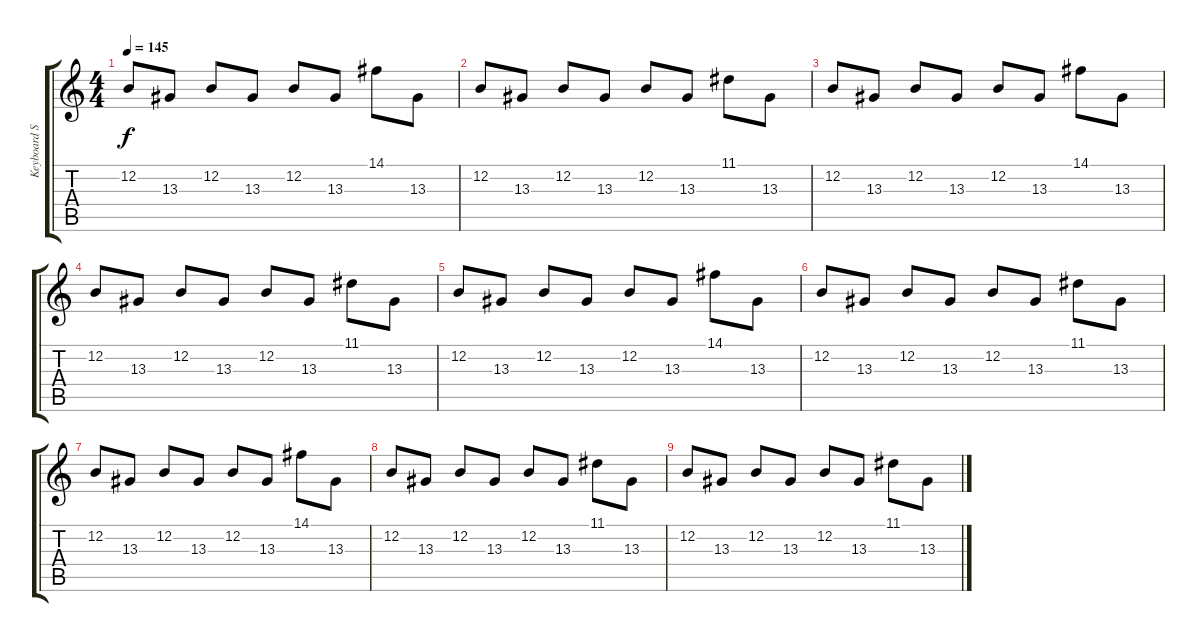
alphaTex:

\track ("Keyboard Synth" "Keyboard S") {instrument lead2sawtooth}
\staff {score tabs}
\tuning (E4 B3 G3 D3 A2 E2) {hide}
\ts (4 4)
\tempo 145
\clef g2
\ks c
12.2.8{dy f} 13.3.8 12.2.8 13.3.8 12.2.8 13.3.8 14.1.8 13.3.8 |
12.2.8 13.3.8 12.2.8 13.3.8 12.2.8 13.3.8 11.1.8 13.3.8 |
12.2.8 13.3.8 12.2.8 13.3.8 12.2.8 13.3.8 14.1.8 13.3.8 |
12.2.8 13.3.8 12.2.8 13.3.8 12.2.8 13.3.8 11.1.8 13.3.8 |
12.2.8 13.3.8 12.2.8 13.3.8 12.2.8 13.3.8 14.1.8 13.3.8 |
12.2.8 13.3.8 12.2.8 13.3.8 12.2.8 13.3.8 11.1.8 13.3.8 |
12.2.8 13.3.8 12.2.8 13.3.8 12.2.8 13.3.8 14.1.8 13.3.8 |
12.2.8 13.3.8 12.2.8 13.3.8 12.2.8 13.3.8 11.1.8 13.3.8 |
12.2.8 13.3.8 12.2.8 13.3.8 12.2.8 13.3.8 11.1.8 13.3.8
